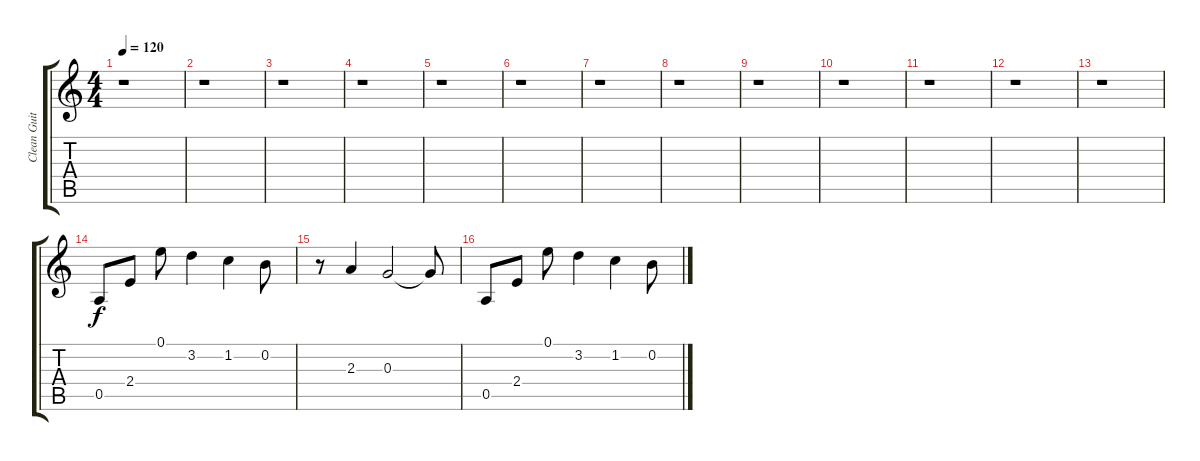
\track ("Clean Guitar 1" "Clean Guit") {instrument acousticguitarsteel}
\staff {score tabs}
\tuning (E4 B3 G3 D3 A2 E2) {hide}
\ts (4 4)
\tempo 120
\clef g2
\ks c
r.1{dy f} |
r.1 |
r.1 |
r.1 |
r.1 |
r.1 |
r.1 |
r.1 |
r.1 |
r.1 |
r.1 |
r.1 |
r.1 |
0.5.8 2.4.8 0.1.8 3.2.4 1.2.4 0.2.8 |
r.8 2.3.4 0.3.2 0.3{t}.8 |
0.5.8 2.4.8 0.1.8 3.2.4 1.2.4 0.2.8
